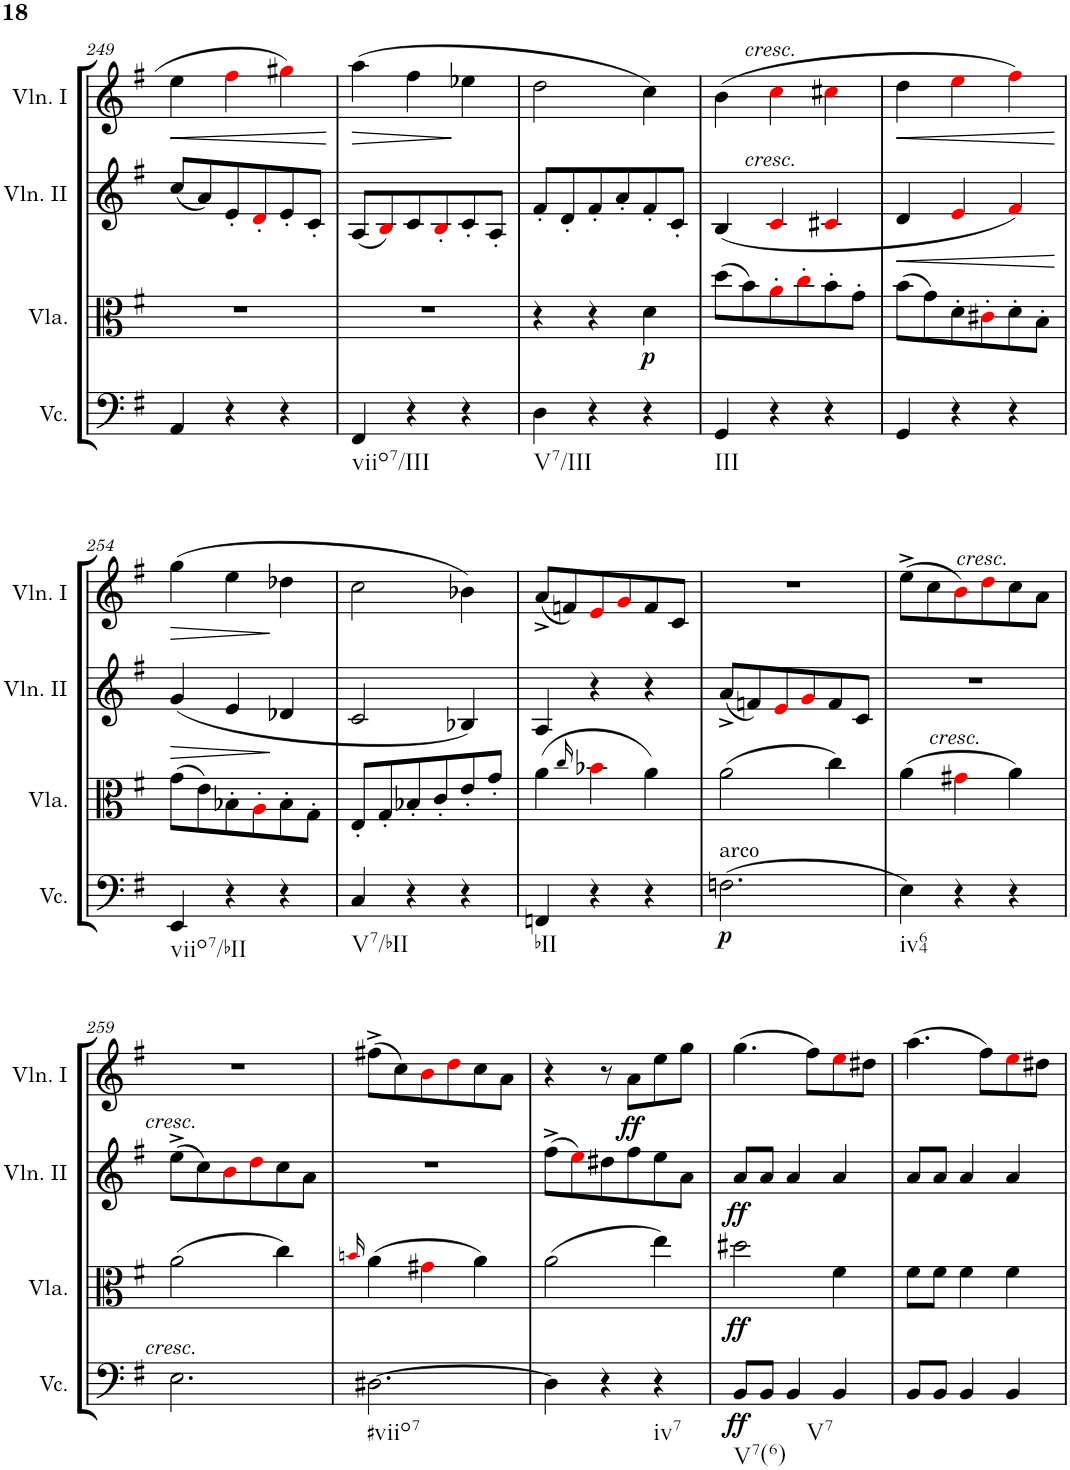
**kern	**dynam	**kern	**dynam	**kern	**dynam	**kern	**dynam
*part4	*part4	*part3	*part3	*part2	*part2	*part1	*part1
*staff4	*staff4	*staff3	*staff3	*staff2	*staff2	*staff1	*staff1
*I"Violoncello	*	*I"Viola	*	*I"Violino II	*	*I"Violino I	*
*I'Vc.	*	*I'Vla.	*	*I'Vln. II	*	*I'Vln. I	*
!!LO:PB:g=z
*clefF4	*	*clefC3	*	*clefG2	*	*clefG2	*
*k[f#]	*	*k[f#]	*	*k[f#]	*	*k[f#]	*
*M3/4	*	*M3/4	*	*M3/4	*	*M3/4	*
=249	=249	=249	=249	=249	=249	=249	=249
!	!	!	!	!	!	!	!LO:HP:b
4AA/	.	2.r	.	(8cc/L	.	4ee\	<
.	.	.	.	8a/)	.	.	.
4r	.	.	.	8e'/	.	4ff#i\	.
.	.	.	.	8d'i/	.	.	.
4r	.	.	.	8e'/	.	4gg#Xi\	.
.	.	.	.	8c'/J	.	.	.
.	.	.	.	.	.	.	[
=250	=250	=250	=250	=250	=250	=250	=250
!LO:TX:b:t=viio7/III	!	!	!	!	!	!	!
!	!	!	!	!	!	!	!LO:HP:b
4FF#/	.	2.r	.	(8A/L	.	(4aa\	>
.	.	.	.	8Bi/)	.	.	.
4r	.	.	.	8c/	.	4ff#\	.
.	.	.	.	8B'i/	.	.	.
4r	.	.	.	8c'/	.	4ee-X\	]
.	.	.	.	8A'/J	.	.	.
=251	=251	=251	=251	=251	=251	=251	=251
!LO:TX:b:t=V7/III	!	!	!	!	!	!	!
4D\	.	4r	.	8f#'/L	.	2dd\	.
.	.	.	.	8d'/	.	.	.
4r	.	4r	.	8f#'/	.	.	.
.	.	.	.	8a'/	.	.	.
!	!	!	!LO:DY:b	!	!	!	!
4r	.	4d\	p	8f#'/	.	4cc\)	.
.	.	.	.	8c'/J	.	.	.
=252	=252	=252	=252	=252	=252	=252	=252
!LO:TX:b:t=III	!	!	!	!	!	!	!
4GG/	.	(8dd\L	.	(4B/	.	(4b\	.
.	.	8b\)	.	.	.	.	.
!	!	!	!	!	!	!LO:TX:a:i:t=cresc.	!
!	!	!	!	!LO:TX:a:i:t=cresc.	!	!	!
4r	.	8a'i\	.	4ci/	.	4cci\	.
.	.	8cc'i\	.	.	.	.	.
4r	.	8b'\	.	4c#Xi/	.	4cc#Xi\	.
.	.	8g'\J	.	.	.	.	.
=253	=253	=253	=253	=253	=253	=253	=253
!	!	!	!	!	!LO:HP:b	!	!LO:HP:b
4GG/	.	(8b\L	.	4d/	<	4dd\	<
.	.	8g\)	.	.	.	.	.
4r	.	8d'\	.	4ei/	.	4eei\	.
.	.	8c#X'i\	.	.	.	.	.
4r	.	8d'\	.	4f#i/)	.	4ff#i\)	.
.	.	8B'\J	.	.	.	.	.
.	.	.	.	.	[	.	[
!!LO:LB:g=z
=254	=254	=254	=254	=254	=254	=254	=254
!LO:TX:b:t=viio7/bII	!	!	!	!	!	!	!
!	!	!	!	!	!LO:HP:b	!	!LO:HP:b
4EE/	.	(8g\L	.	(4g/	>	(4gg\	>
.	.	8e\)	.	.	.	.	.
4r	.	8B-X'\	.	4e/	.	4ee\	.
.	.	8A'i\	.	.	.	.	.
4r	.	8B-'\	.	4d-X/	]	4dd-X\	]
.	.	8G'\J	.	.	.	.	.
=255	=255	=255	=255	=255	=255	=255	=255
!LO:TX:b:t=V7/bII	!	!	!	!	!	!	!
4C/	.	8E'/L	.	2c/	.	2cc\	.
.	.	8G'/	.	.	.	.	.
4r	.	8B-X'/	.	.	.	.	.
.	.	8c'/	.	.	.	.	.
4r	.	8e'/	.	4B-X/)	.	4b-X\)	.
.	.	8g'/J	.	.	.	.	.
=256	=256	=256	=256	=256	=256	=256	=256
!LO:TX:b:t=bII	!	!	!	!	!	!	!
4FFn/	.	(4a\	.	4A/	.	(8a^/L	.
.	.	.	.	.	.	8fn/)	.
.	.	16qcc/	.	.	.	.	.
4r	.	4b-Xi\	.	4r	.	8ei/	.
.	.	.	.	.	.	8gi/	.
4r	.	4a\)	.	4r	.	8f/	.
.	.	.	.	.	.	8c/J	.
=257	=257	=257	=257	=257	=257	=257	=257
!LO:TX:a:t=arco	!	!	!	!	!	!	!
!	!LO:DY:b	!	!	!	!	!	!
(2.Fn\	p	(2a\	.	(8a^/L	.	2.r	.
.	.	.	.	8fn/)	.	.	.
.	.	.	.	8ei/	.	.	.
.	.	.	.	8gi/	.	.	.
.	.	4cc\)	.	8f/	.	.	.
.	.	.	.	8c/J	.	.	.
=258	=258	=258	=258	=258	=258	=258	=258
!LO:TX:b:t=iv64	!	!	!	!	!	!	!
4E\)	.	(4a\	.	2.r	.	(8ee^\L	.
.	.	.	.	.	.	8cc\	.
!	!	!LO:TX:a:i:t=cresc.	!	!	!	!	!
4r	.	4g#Xi\	.	.	.	8bi\)	.
!	!	!	!	!	!	!LO:TX:a:i:t=cresc.	!
.	.	.	.	.	.	8ddi\	.
4r	.	4a\)	.	.	.	8cc\	.
.	.	.	.	.	.	8a\J	.
!!LO:LB:g=z
=259	=259	=259	=259	=259	=259	=259	=259
!	!	!	!	!LO:TX:a:i:t=cresc.	!	!	!
!LO:TX:a:i:t=cresc.	!	!	!	!	!	!	!
2.E\	.	(2a\	.	(8ee^\L	.	2.r	.
.	.	.	.	8cc\)	.	.	.
.	.	.	.	8bi\	.	.	.
.	.	.	.	8ddi\	.	.	.
.	.	4cc\)	.	8cc\	.	.	.
.	.	.	.	8a\J	.	.	.
=260	=260	=260	=260	=260	=260	=260	=260
.	.	16qbni/	.	.	.	.	.
!LO:TX:b:t=#viio7	!	!	!	!	!	!	!
[2.D#X\	.	(4a\	.	2.r	.	(8ff#X^\L	.
.	.	.	.	.	.	8cc\)	.
.	.	4g#Xi\	.	.	.	8bi\	.
.	.	.	.	.	.	8ddi\	.
.	.	4a\)	.	.	.	8cc\	.
.	.	.	.	.	.	8a\J	.
=261	=261	=261	=261	=261	=261	=261	=261
4D#\]	.	(2a\	.	(8ff#^\L	.	4r	.
.	.	.	.	8eei\)	.	.	.
4r	.	.	.	8dd#X\	.	8r	.
!	!	!	!	!	!	!	!LO:DY:b
.	.	.	.	8ff#\	.	8a\L	ff
!LO:TX:b:t=iv7	!	!	!	!	!	!	!
4r	.	4ee\)	.	8ee\	.	8ee\	.
.	.	.	.	8a\J	.	8gg\J	.
=262	=262	=262	=262	=262	=262	=262	=262
!LO:TX:b:t=V7(6)	!	!	!	!	!	!	!
!	!LO:DY:b	!	!LO:DY:b	!	!LO:DY:b	!	!
8BB/L	ff	2dd#X\	ff	8a/L	ff	(4.gg\	.
8BB/J	.	.	.	8a/J	.	.	.
!LO:TX:b:t=V7	!	!	!	!	!	!	!
4BB/	.	.	.	4a/	.	.	.
.	.	.	.	.	.	8ff#\L)	.
4BB/	.	4f#\	.	4a/	.	8eei\	.
.	.	.	.	.	.	8dd#X\J	.
=263	=263	=263	=263	=263	=263	=263	=263
8BB/L	.	8f#\L	.	8a/L	.	(4.aa\	.
8BB/J	.	8f#\J	.	8a/J	.	.	.
4BB/	.	4f#\	.	4a/	.	.	.
.	.	.	.	.	.	8ff#\L)	.
4BB/	.	4f#\	.	4a/	.	8eei\	.
.	.	.	.	.	.	8dd#X\J	.
=	=	=	=	=	=	=	=
*-	*-	*-	*-	*-	*-	*-	*-
